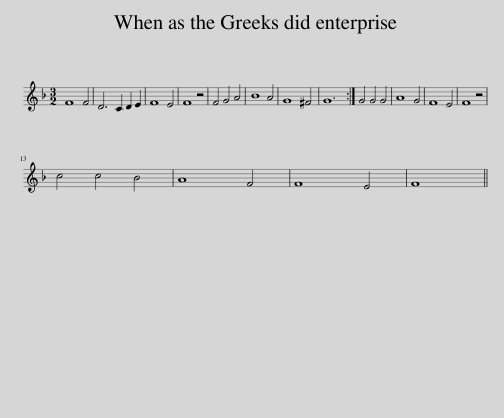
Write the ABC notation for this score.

X:1
L:1/8
M:3/2
I:linebreak $
K:F
V:1 treble
V:1
 F8 F4 | D6 C2 D2 E2 | F8 E4 | F8 z4 | F4 G4 A4 | %5
 B8 A4 | G8 ^F4 | G12 :| G4 G4 G4 | A8 G4 | %10
 F8 E4 | F8 z4 |$ c4 c4 B4 | A8 F4 | F8 E4 | %15
 F8 || %16
